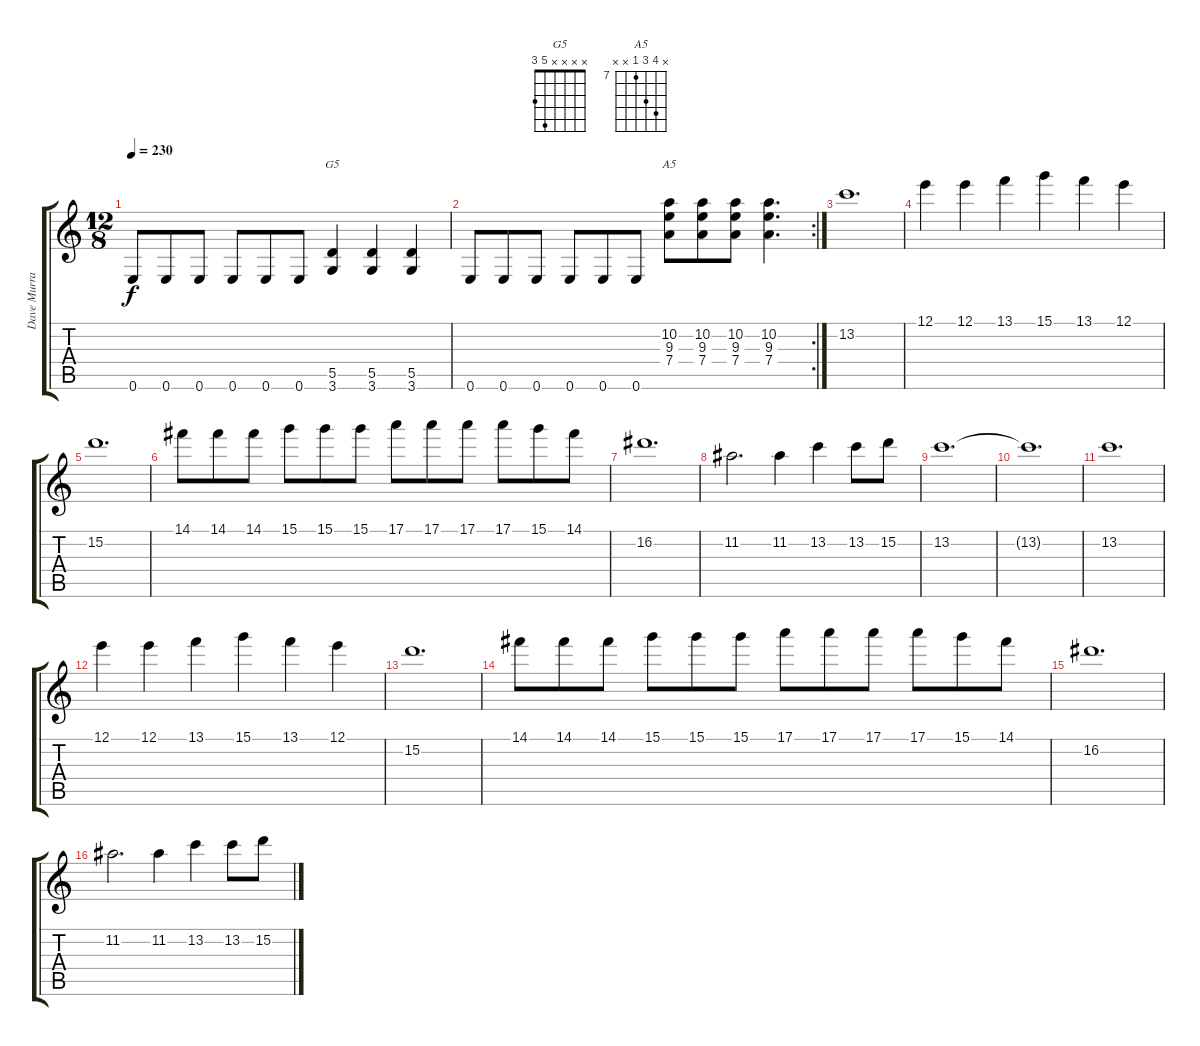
\track ("Dave Murray" "Dave Murra") {instrument distortionguitar}
\staff {score tabs}
\tuning (E4 B3 G3 D3 A2 E2) {hide}
\chord ("G5" x x x x 5 3)
\chord ("A5" x 10 9 7 x x) {firstfret 7}
\ts (12 8)
\tempo 230
\clef g2
\ks c
0.6.8{dy f} 0.6.8 0.6.8 0.6.8 0.6.8 0.6.8 (5.5 3.6).4{ch "G5"} (5.5 3.6).4 (5.5 3.6).4 |
\rc 2
0.6.8 0.6.8 0.6.8 0.6.8 0.6.8 0.6.8 (10.2 9.3 7.4).8{ch "A5"} (10.2 9.3 7.4).8 (10.2 9.3 7.4).8 (10.2 9.3 7.4).4{d} |
13.2.1{d} |
12.1.4 12.1.4 13.1.4 15.1.4 13.1.4 12.1.4 |
15.2.1{d} |
14.1.8 14.1.8 14.1.8 15.1.8 15.1.8 15.1.8 17.1.8 17.1.8 17.1.8 17.1.8 15.1.8 14.1.8 |
16.2.1{d} |
11.2.2{d} 11.2.4 13.2.4 13.2.8 15.2.8 |
13.2.1{d} |
13.2{t}.1{d} |
13.2.1{d} |
12.1.4 12.1.4 13.1.4 15.1.4 13.1.4 12.1.4 |
15.2.1{d} |
14.1.8 14.1.8 14.1.8 15.1.8 15.1.8 15.1.8 17.1.8 17.1.8 17.1.8 17.1.8 15.1.8 14.1.8 |
16.2.1{d} |
11.2.2{d} 11.2.4 13.2.4 13.2.8 15.2.8
